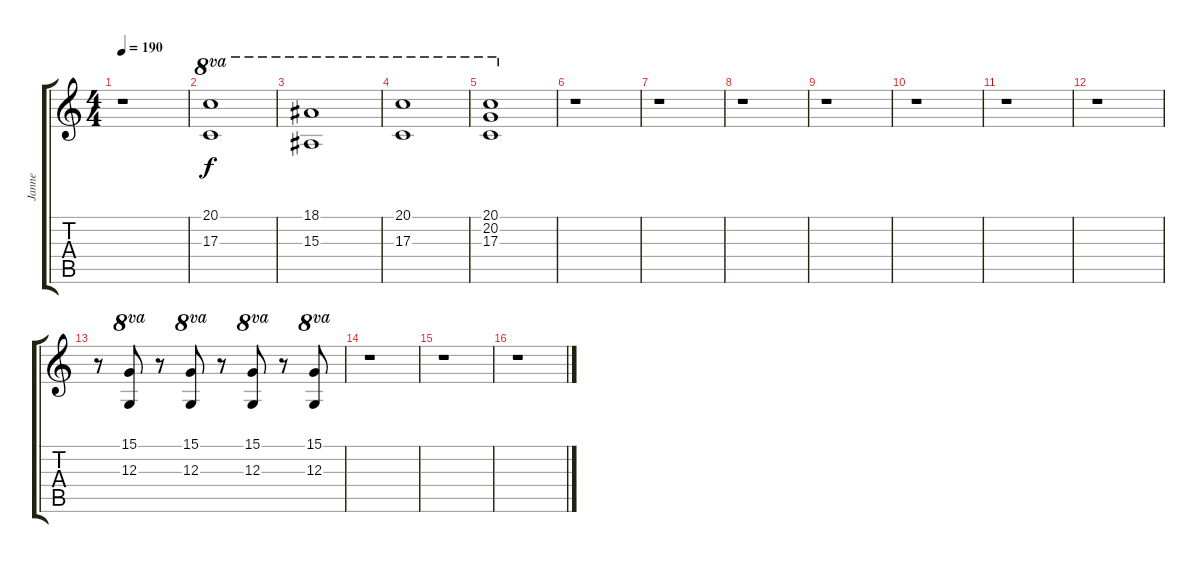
\track ("Janne" "Janne") {instrument pad3polysynth}
\staff {score tabs}
\tuning (E4 B3 G3 D3 A2 E2) {hide}
\ts (4 4)
\tempo 190
\clef g2
\ks c
r.1{dy f instrument pad3polysynth} |
(20.1 17.3).1{ot 8va lyrics (0 "") lyrics (1 "") lyrics (2 "") lyrics (3 "") lyrics (4 "")} |
(18.1 15.3).1{ot 8va lyrics (0 "") lyrics (1 "") lyrics (2 "") lyrics (3 "") lyrics (4 "")} |
(20.1 17.3).1{ot 8va lyrics (0 "") lyrics (1 "") lyrics (2 "") lyrics (3 "") lyrics (4 "")} |
(20.1 20.2 17.3).1{ot 8va lyrics (0 "") lyrics (1 "") lyrics (2 "") lyrics (3 "") lyrics (4 "")} |
r.1 |
r.1 |
r.1 |
r.1 |
r.1 |
r.1 |
r.1 |
r.8 (15.1 12.3).8{ot 8va lyrics (0 "") lyrics (1 "") lyrics (2 "") lyrics (3 "") lyrics (4 "")} r.8 (15.1 12.3).8{ot 8va lyrics (0 "") lyrics (1 "") lyrics (2 "") lyrics (3 "") lyrics (4 "")} r.8 (15.1 12.3).8{ot 8va lyrics (0 "") lyrics (1 "") lyrics (2 "") lyrics (3 "") lyrics (4 "")} r.8 (15.1 12.3).8{ot 8va lyrics (0 "") lyrics (1 "") lyrics (2 "") lyrics (3 "") lyrics (4 "")} |
r.1 |
r.1 |
r.1
